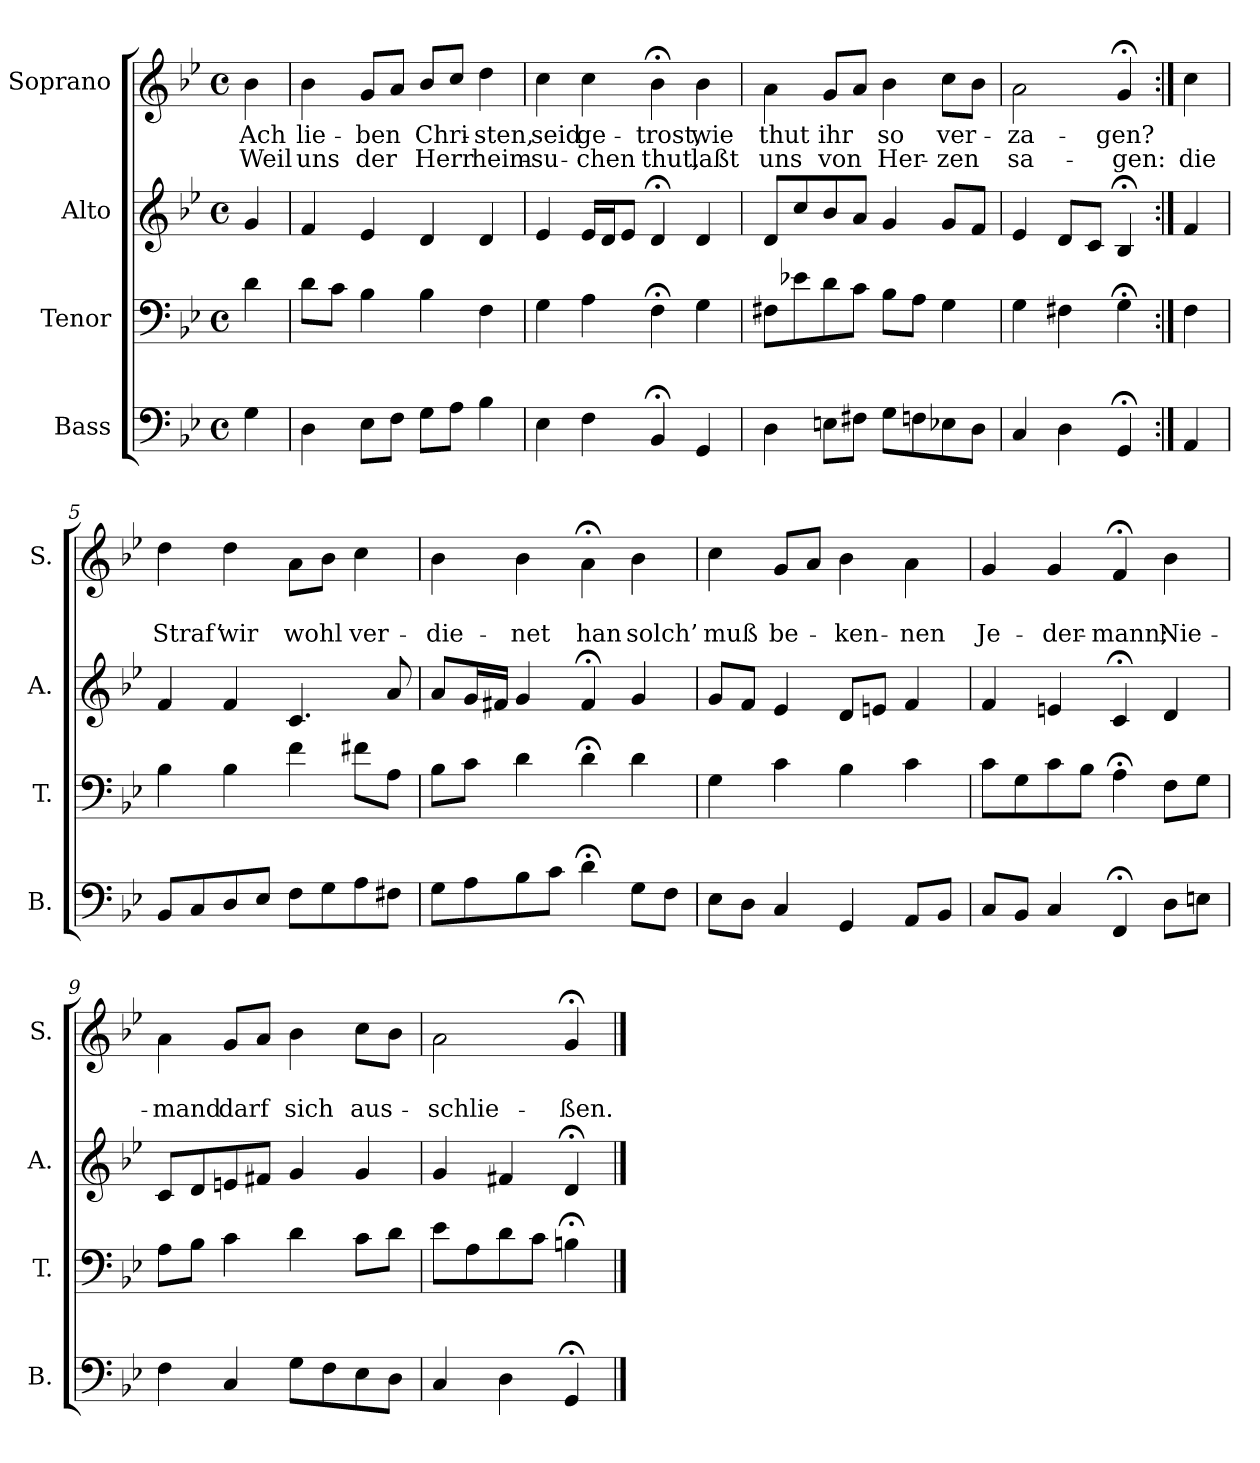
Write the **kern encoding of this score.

**kern	**kern	**kern	**kern	**text	**text
*part4	*part3	*part2	*part1	*part1	*part1
*staff4	*staff3	*staff2	*staff1	*staff1	*staff1
*I"Bass	*I"Tenor	*I"Alto	*I"Soprano	*	*
*I'B.	*I'T.	*I'A.	*I'S.	*	*
*clefF4	*clefF4	*clefG2	*clefG2	*	*
*k[b-e-]	*k[b-e-]	*k[b-e-]	*k[b-e-]	*	*
*g:	*g:	*g:	*g:	*	*
*M4/4	*M4/4	*M4/4	*M4/4	*	*
*met(c)	*met(c)	*met(c)	*met(c)	*	*
=	=	=	=	=	=
4G\	4d\	4g/	4b-\	Ach	Weil
=1	=1	=1	=1	=1	=1
4D\	8d\L	4f/	4b-\	lie-	uns
.	8c\J	.	.	.	.
8E-\L	4B-\	4e-/	8g/L	-ben	der
8F\J	.	.	8a/J	.	.
8G\L	4B-\	4d/	8b-/L	Chri-	Herr
8A\J	.	.	8cc/J	.	.
4B-\	4F\	4d/	4dd\	-sten,	heim-
=2	=2	=2	=2	=2	=2
4E-\	4G\	4e-/	4cc\	seid	-su-
4F\	4A\	16e-/LL	4cc\	ge-	-chen
.	.	16d/J	.	.	.
.	.	8e-/J	.	.	.
4BB-;</	4F;<\	4d;</	4b-;<\	-trost,	thut,
4GG/	4G\	4d/	4b-\	wie	laßt
=3	=3	=3	=3	=3	=3
4D\	8F#X\L	8d/L	4a\	thut	uns
.	8e-X\	8cc/	.	.	.
8En\L	8d\	8b-/	8g/L	ihr	von
8F#X\J	8c\J	8a/J	8a/J	.	.
8G\L	8B-\L	4g/	4b-\	so	Her-
8Fn\	8A\J	.	.	.	.
8E-X\	4G\	8g/L	8cc\L	ver-	-zen
8D\J	.	8f/J	8b-\J	.	.
=4	=4	=4	=4	=4	=4
4C/	4G\	4e-/	2a\	-za-	sa-
4D\	4F#X\	8d/L	.	.	.
.	.	8c/J	.	.	.
4GG;</	4G;<\	4B-;</	4g;</	-gen?	-gen:
!!LO:LB:g=z
=4a:|!	=4a:|!	=4a:|!	=4a:|!	=4a:|!	=4a:|!
4AA/	4F\	4f/	4cc\	.	die
=5	=5	=5	=5	=5	=5
8BB-/L	4B-\	4f/	4dd\	.	Straf’
8C/	.	.	.	.	.
8D/	4B-\	4f/	4dd\	.	wir
8E-/J	.	.	.	.	.
8F\L	4f\	4.c/	8a\L	.	wohl
8G\	.	.	8b-\J	.	.
8A\	8f#X\L	.	4cc\	.	ver-
8F#X\J	8A\J	8a/	.	.	.
=6	=6	=6	=6	=6	=6
8G\L	8B-\L	8a/L	4b-\	.	-die-
8A\	8c\J	16g/L	.	.	.
.	.	16f#X/JJ	.	.	.
8B-\	4d\	4g/	4b-\	.	-net
8c\J	.	.	.	.	.
4d;<\	4d;<\	4f#;</	4a;<\	.	han
8G\L	4d\	4g/	4b-\	.	solch’
8F\J	.	.	.	.	.
=7	=7	=7	=7	=7	=7
8E-\L	4G\	8g/L	4cc\	.	muß
8D\J	.	8f/J	.	.	.
4C/	4c\	4e-/	8g/L	.	be-
.	.	.	8a/J	.	.
4GG/	4B-\	8d/L	4b-\	.	-ken-
.	.	8en/J	.	.	.
8AA/L	4c\	4f/	4a\	.	-nen
8BB-/J	.	.	.	.	.
!!LO:PB:g=z
=8	=8	=8	=8	=8	=8
8C/L	8c\L	4f/	4g/	.	Je-
8BB-/J	8G\	.	.	.	.
4C/	8c\	4en/	4g/	.	-der-
.	8B-\J	.	.	.	.
4FF;</	4A;<\	4c;</	4f;</	.	-mann;
8D\L	8F\L	4d/	4b-\	.	Nie-
8En\J	8G\J	.	.	.	.
=9	=9	=9	=9	=9	=9
4F\	8A\L	8c/L	4a\	.	-mand
.	8B-\J	8d/	.	.	.
4C/	4c\	8en/	8g/L	.	darf
.	.	8f#X/J	8a/J	.	.
8G\L	4d\	4g/	4b-\	.	sich
8F\	.	.	.	.	.
8E-\	8c\L	4g/	8cc\L	.	aus-
8D\J	8d\J	.	8b-\J	.	.
=10	=10	=10	=10	=10	=10
4C/	8e-\L	4g/	2a\	.	schlie-
.	8A\	.	.	.	.
4D\	8d\	4f#X/	.	.	.
.	8c\J	.	.	.	.
4GG;</	4Bn;<\	4d;</	4g;</	.	-ßen.
==	==	==	==	==	==
*-	*-	*-	*-	*-	*-
